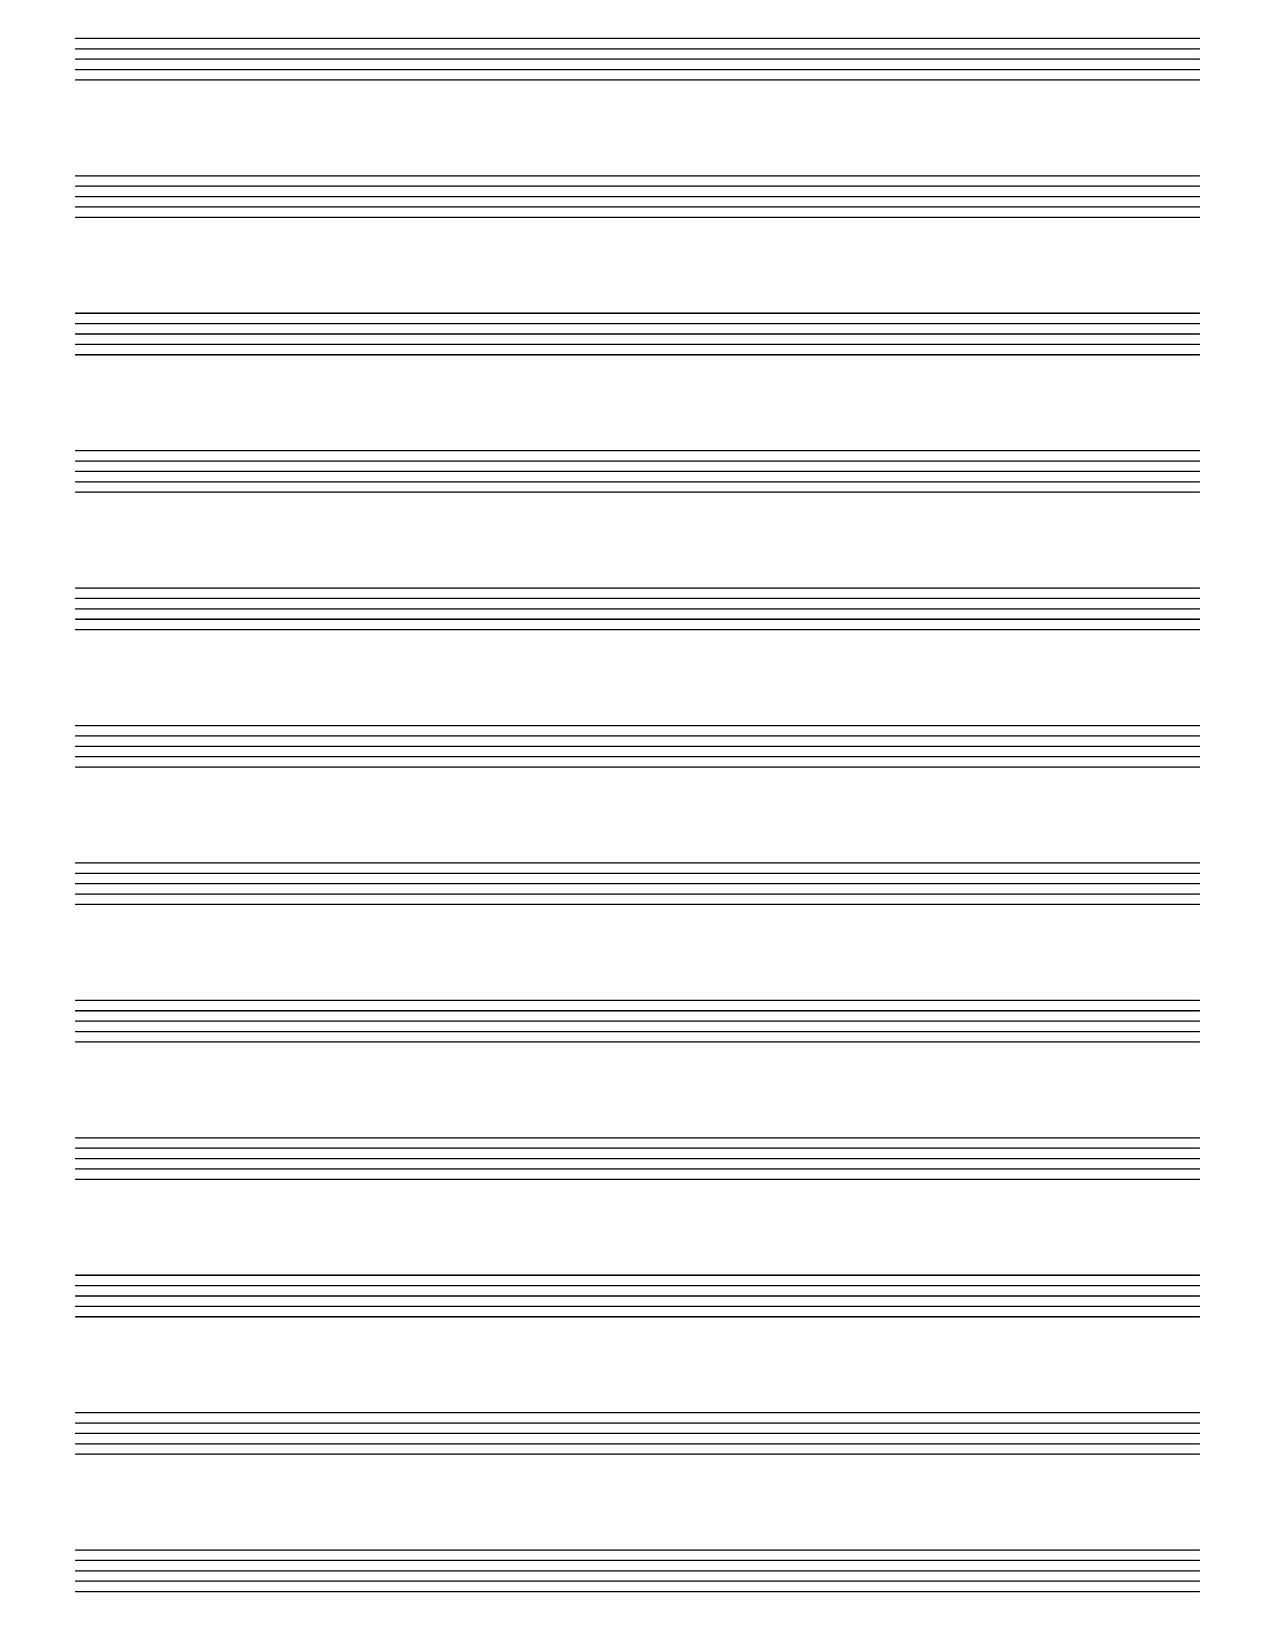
%% Do not edit this file; it is auto-generated from LSR http://lsr.dsi.unimi.it
%% This file is in the public domain.
\version "2.13.1"

\header {
  lsrtags = "staff-notation, editorial-annotations, contexts-and-engravers, paper-and-layout"

%% Translation of GIT committish: b2d4318d6c53df8469dfa4da09b27c15a374d0ca
  texidoces = "
Para crear pentagramas en blanco, genere compases vacíos y después
elimine el grabador de números de compás
@code{Bar_number_engraver} del contexto @code{Score}, y los
grabadores de la indicación de compás
@code{Time_signature_engraver}, de la clave @code{Clef_engraver} y
de los compases @code{Bar_engraver} del contexto de @code{Staff}.

"
  doctitlees = "Crear pentagramas en blanco"

  texidoc = "
To create blank staves, generate empty measures then remove the
@code{Bar_number_engraver} from the @code{Score} context, and the
@code{Time_signature_engraver}, @code{Clef_engraver} and
@code{Bar_engraver} from the @code{Staff} context. 

"
  doctitle = "Creating blank staves"
} % begin verbatim

#(set-global-staff-size 20)

\score {
  { 
    \repeat unfold 12 { s1 \break } 
  }
  \layout {
    indent = 0\in
    \context {
      \Staff
      \remove "Time_signature_engraver"
      \remove "Clef_engraver"
      \remove "Bar_engraver"
    }
    \context {
      \Score
      \remove "Bar_number_engraver"
    }
  }
}

\paper {
  #(set-paper-size "letter")
  ragged-last-bottom = ##f
  line-width = 7.5\in
  left-margin = 0.5\in
  bottom-margin = 0.25\in
  top-margin = 0.25\in
}

